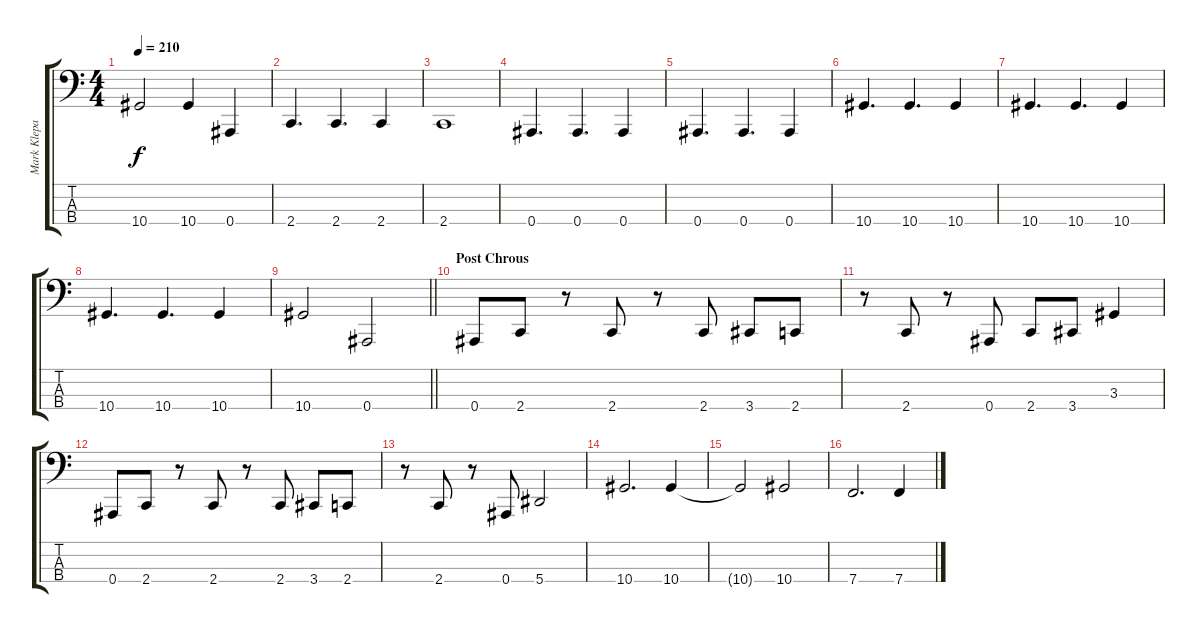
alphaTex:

\track ("Mark Klepaski" "Mark Klepa") {instrument electricbassfinger}
\staff {score tabs}
\tuning (Eb2 Bb1 F1 Bb0) {hide}
\ts (4 4)
\tempo 210
\clef f4
\ks c
10.4.2{dy f} 10.4.4 0.4.4 |
2.4.4{d} 2.4.4{d} 2.4.4 |
2.4.1 |
0.4.4{d} 0.4.4{d} 0.4.4 |
0.4.4{d} 0.4.4{d} 0.4.4 |
10.4.4{d} 10.4.4{d} 10.4.4 |
10.4.4{d} 10.4.4{d} 10.4.4 |
10.4.4{d} 10.4.4{d} 10.4.4 |
\barLineRight lightlight
10.4.2 0.4.2 |
\section ("" "Post Chrous")
0.4.8 2.4.8 r.8 2.4.8 r.8 2.4.8 3.4.8 2.4.8 |
r.8 2.4.8 r.8 0.4.8 2.4.8 3.4.8 3.3.4 |
0.4.8 2.4.8 r.8 2.4.8 r.8 2.4.8 3.4.8 2.4.8 |
r.8 2.4.8 r.8 0.4.8 5.4.2 |
10.4.2{d} 10.4.4 |
10.4{t}.2 10.4.2 |
7.4.2{d} 7.4.4
